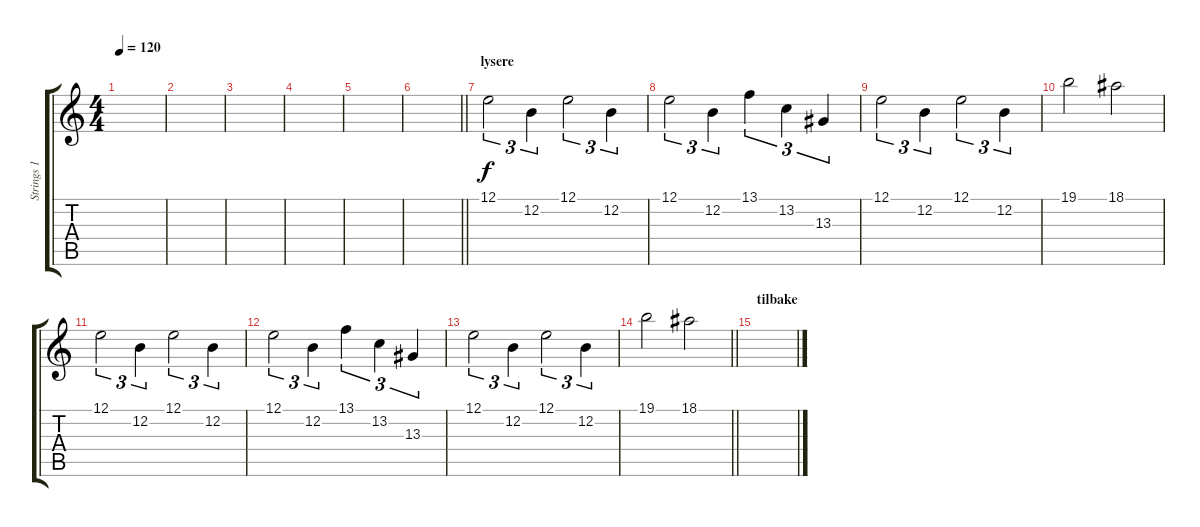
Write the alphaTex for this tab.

\track ("Strings 1" "Strings 1") {instrument stringensemble1}
\staff {score tabs}
\tuning (E4 B3 G3 D3 A2 E2) {hide}
\ts (4 4)
\tempo 120
\clef g2
\ks c
|
|
|
|
|
\barLineRight lightlight
|
\section ("" "lysere")
12.1.2{tu (3 2)} 12.2.4{tu (3 2)} 12.1.2{tu (3 2)} 12.2.4{tu (3 2)} |
12.1.2{tu (3 2)} 12.2.4{tu (3 2)} 13.1.4{tu (3 2)} 13.2.4{tu (3 2)} 13.3.4{tu (3 2)} |
12.1.2{tu (3 2)} 12.2.4{tu (3 2)} 12.1.2{tu (3 2)} 12.2.4{tu (3 2)} |
19.1.2 18.1.2 |
12.1.2{tu (3 2)} 12.2.4{tu (3 2)} 12.1.2{tu (3 2)} 12.2.4{tu (3 2)} |
12.1.2{tu (3 2)} 12.2.4{tu (3 2)} 13.1.4{tu (3 2)} 13.2.4{tu (3 2)} 13.3.4{tu (3 2)} |
12.1.2{tu (3 2)} 12.2.4{tu (3 2)} 12.1.2{tu (3 2)} 12.2.4{tu (3 2)} |
\barLineRight lightlight
19.1.2 18.1.2 |
\section ("" "tilbake")
